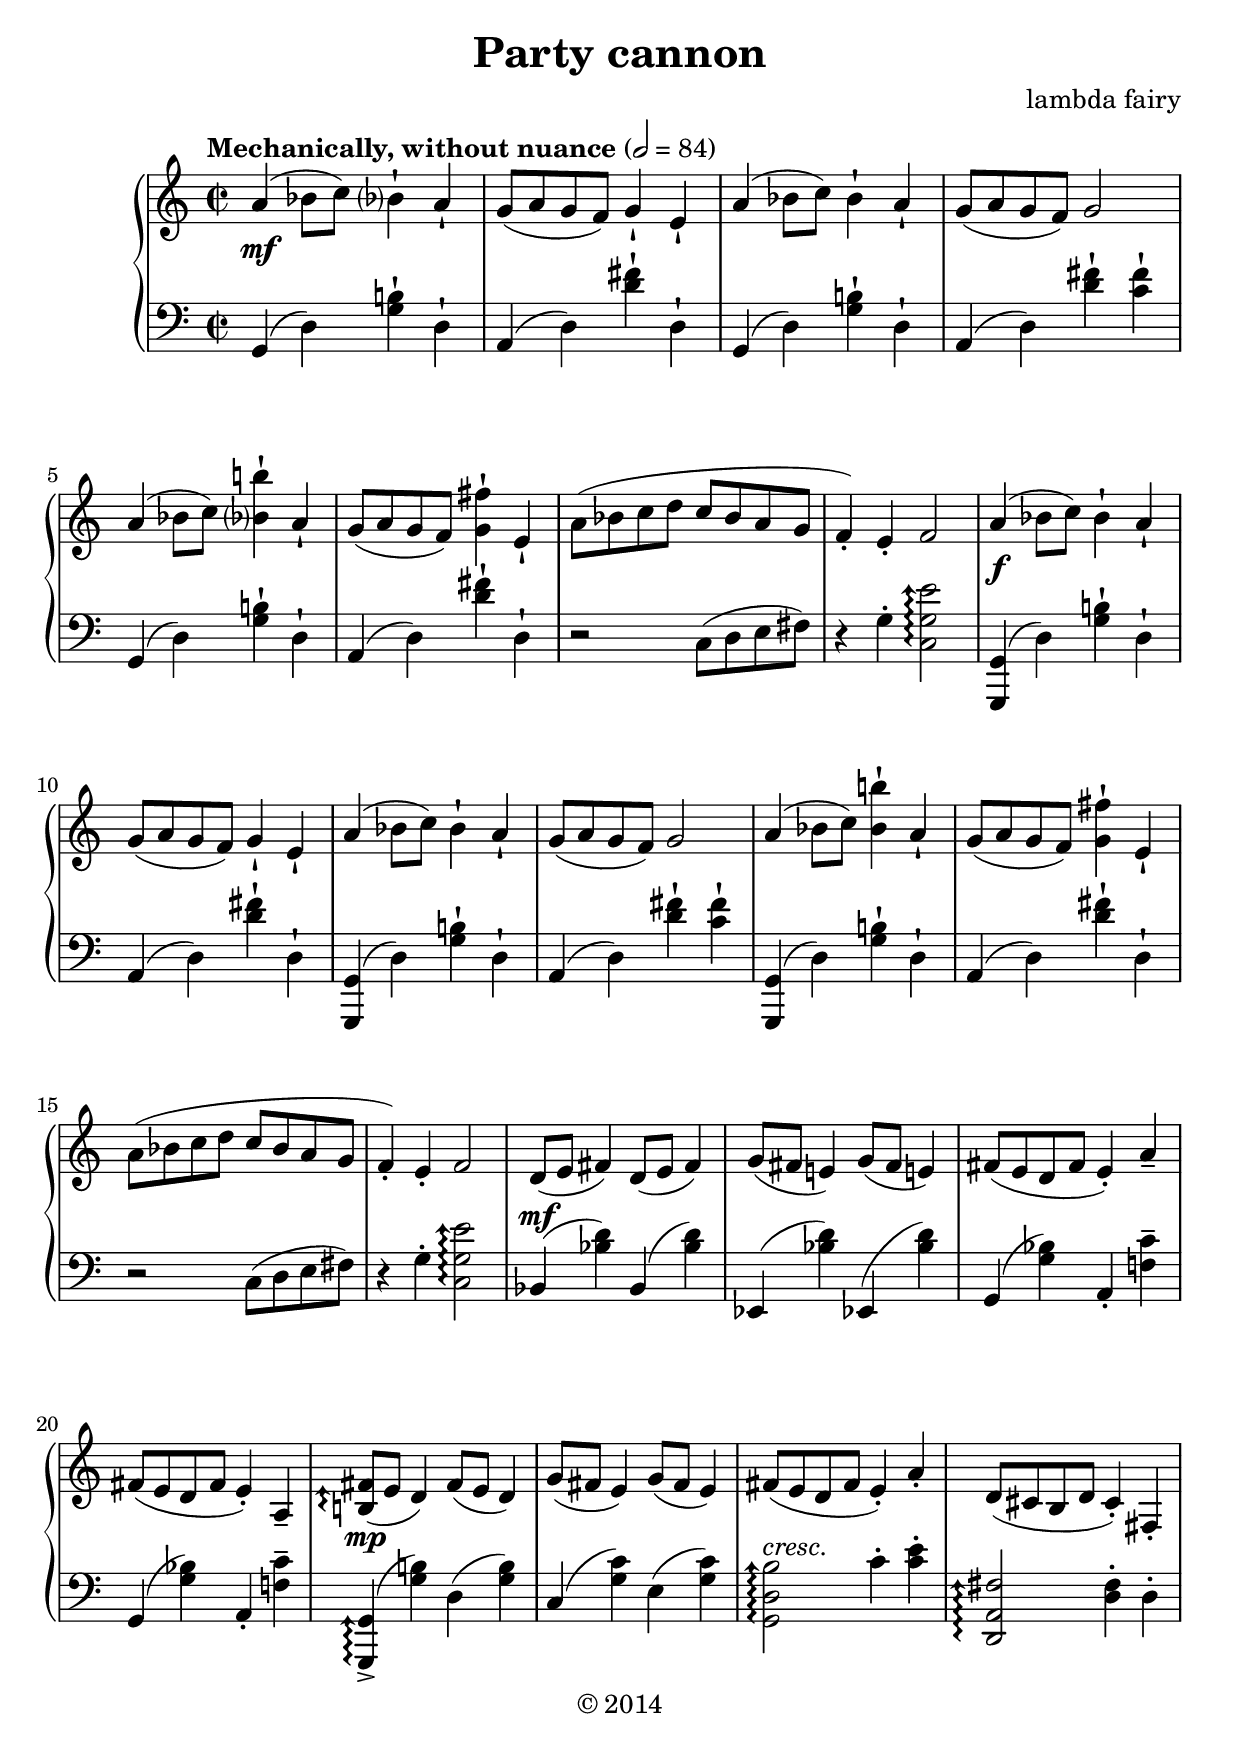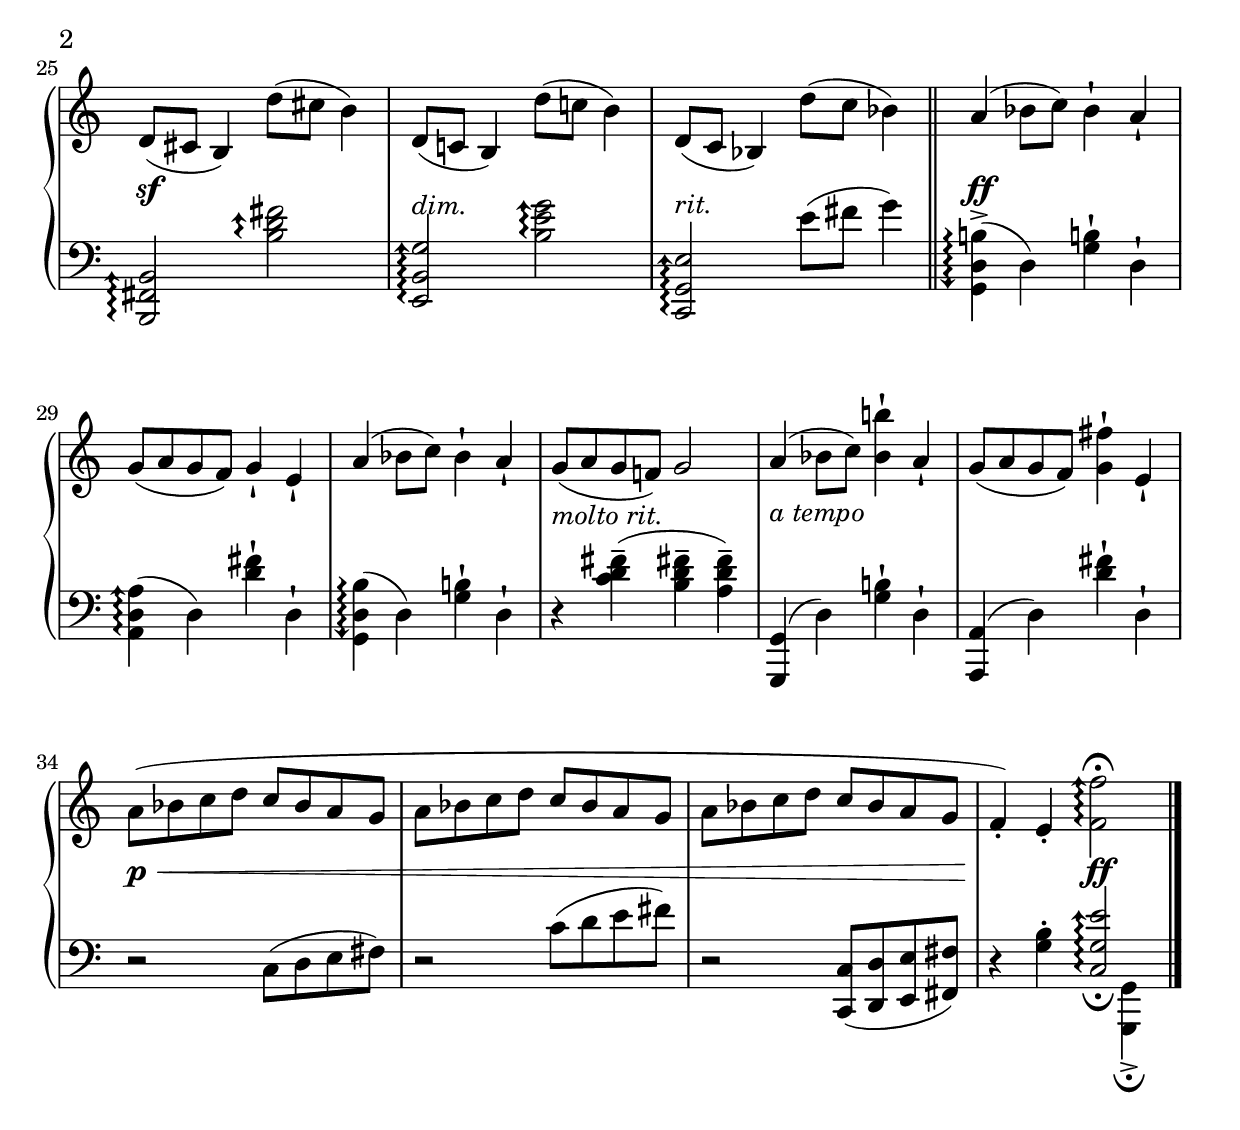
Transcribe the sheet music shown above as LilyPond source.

\version "2.18.2"

\include "articulate.ly"
\include "shared.ily"

#(set-global-staff-size 23)

\header {
    title = "Party cannon"
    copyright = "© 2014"
    }

global = {
    \time 2/2
    \set Staff.midiInstrument = #"acoustic grand"
    }

A = {
    \tempo "Mechanically, without nuance" 2 = 84
    \clef treble

    \relative f' {
        | a4( bf8 c) bf?4-! a-!
        | g8( a g f) g4-! e-!
        | a4( bf8 c) bf4-! a-!
        | g8( a g f) g2

        | a4( bf8 c) <bf? b'>4-! a-!
        | g8( a g f) <g fs'>4-! e-!
        | a8( bf c d c bf a g
        | f4)-. e-. f2

        | a4( bf8 c) bf4-! a-!
        | g8( a g f) g4-! e-!
        | a4( bf8 c) bf4-! a-!
        | g8( a g f) g2

        | a4( bf8 c) <bf b'>4-! a-!
        | g8( a g f) <g fs'>4-! e-!
        | a8( bf c d c bf a g
        | f4)-. e-. f2
        }

    \relative d' {
        | d8( e fs4) d8( e fs4)
        | g8( fs e4) g8( fs e4)
        | fs8( e d fs e4)-. a--
        | fs8( e d fs e4)-. a,--

        \arpeggioArrowUp
        | <b fs'>8(\arpeggio e d4) fs8( e d4)
        | g8( fs e4) g8( fs e4)
        | fs8( e d fs e4)-. a-.
        | d,8( cs b d cs4)-. fs,-.

        | d'8( cs b4) d'8( cs b4)
        | d,8( c b4) d'8( c b4)
        | d,8( c bf4) d'8( c bf4)
        }

    \bar "||"

    \relative f' {
        | a4( bf8 c) bf4-! a-!
        | g8( a g f) g4-! e-!
        | a4( bf8 c) bf4-! a-!
        | g8( a g f) g2

        %{
        | a4( bf8 c) b'16( bf, b' bf,) a4-!
        | g8( a g f) fs'16( g, fs' g,) e4-!
        %}
        | a4( bf8 c) <bf b'>4-! a-!
        | g8( a g f) <g fs'>4-! e-!
        | a8( bf c d c bf a g
        | a bf c d c bf a g
        | a bf c d c bf a g
        \arpeggioArrowUp
        | f4)-. e-. <f f'>2\arpeggio\fermata
        }

    \bar "|."
    }

dynamics = {
    | s1*8\mf
    | s1*8\f
    | s1*4\mf
    | s1*2\mp
    | s1*2-\markup { \italic "cresc." }
    | s1\sf
    | s1-\markup { \italic "dim." }
    | s1-\markup { \italic "rit." }
    | s1*3\ff
    | s1-\markup { \italic "molto rit." }
    | s1*2-\markup { \italic "a tempo" }
    | s1*3\p\<
    | s2\! s\ff
    }

B = {
    \clef bass

    \arpeggioArrowUp

    \relative g, {
        | g4( d') <g b>-! d-!
        | a4( d) <d' fs>-! d,-!
        | g,4( d') <g b>-! d-!
        | a4( d) <d' fs>-! <c fs>-!

        | g,4( d') <g b>-! d-!
        | a4( d) <d' fs>-! d,-!
        | r2 c8( d e fs)
        | r4 g4-. <c, g' e'>2\arpeggio
        }

    \relative g, {
        | <g, g'>4( d'') <g b>-! d-!
        | a4( d) <d' fs>-! d,-!
        | <g,, g'>4( d'') <g b>-! d-!
        | a4( d) <d' fs>-! <c fs>-!

        | <g,, g'>4( d'') <g b>-! d-!
        | a4( d) <d' fs>-! d,-!
        | r2 c8( d e fs)
        | r4 g4-. <c, g' e'>2\arpeggio
        }

    \relative bf, {
        | bf4( <bf' d>) bf,4( <bf' d>)
        | ef,,4( <bf'' d>) ef,,4( <bf'' d>)
        | g,4( <g' bf>) a,4-. <f' c'>--
        | g,4( <g' bf>) a,4-. <f' c'>--

        | <g,, g'>4(->\arpeggio <g'' b>) d4( <g b>)
        | c,4( <g' c>) e4( <g c>)
        \arpeggioArrowUp
        | <g, d' b'>2\arpeggio c'4-. <c e>-.
        | <d,, a' fs'>2\arpeggio <d' fs>4-. d-.

        | <b, fs' b>2\arpeggio <b'' d fs>\arpeggio
        | <e,, b' g'>\arpeggio <b'' e g>\arpeggio
        | <c,, g' e'>\arpeggio e''8( fs g4)
        }

    \relative g, {
        \arpeggioArrowDown
        | <g d' b'>4->(\arpeggio d') <g b>-! d-!
        \arpeggioArrowUp
        | <a d a'>4(\arpeggio d) <d' fs>-! d,-!
        \arpeggioArrowDown
        | <g, d' b'>4(\arpeggio d') <g b>-! d-!
        | r4 <c' d fs>--( <b d fs>-- <a d fs>--)

        | <g,, g'>4( d'') <g b>-! d-!
        | <a, a'>4( d') <d' fs>-! d,-!
        | r2 c8( d e fs)
        | r2 c'8( d e fs)
        | r2 <c,, c'>8( <d d'> <e e'> <fs fs'>)
        \arpeggioArrowUp
        | r4 <g' b>4-.
        << {
            \arpeggioArrowUp
            <c, g' e'>2\arpeggio_\fermata
            }
        \\ { s4 <g, g'>->\fermata } >>
        }

    }

\score {
    \new PianoStaff <<
        \accidentalStyle piano
        \new Staff = "A" << \global \A >>
        \new Dynamics \dynamics
        \new Staff = "B" << \global \B >>
        >>
    \layout { }
    }

\score {
    \articulate \new PianoStaff <<
        \new Staff = "A" << \global \A >>
        \new Dynamics \dynamics
        \new Staff = "B" << \global \B >>
        >>
    \midi { }
    }
